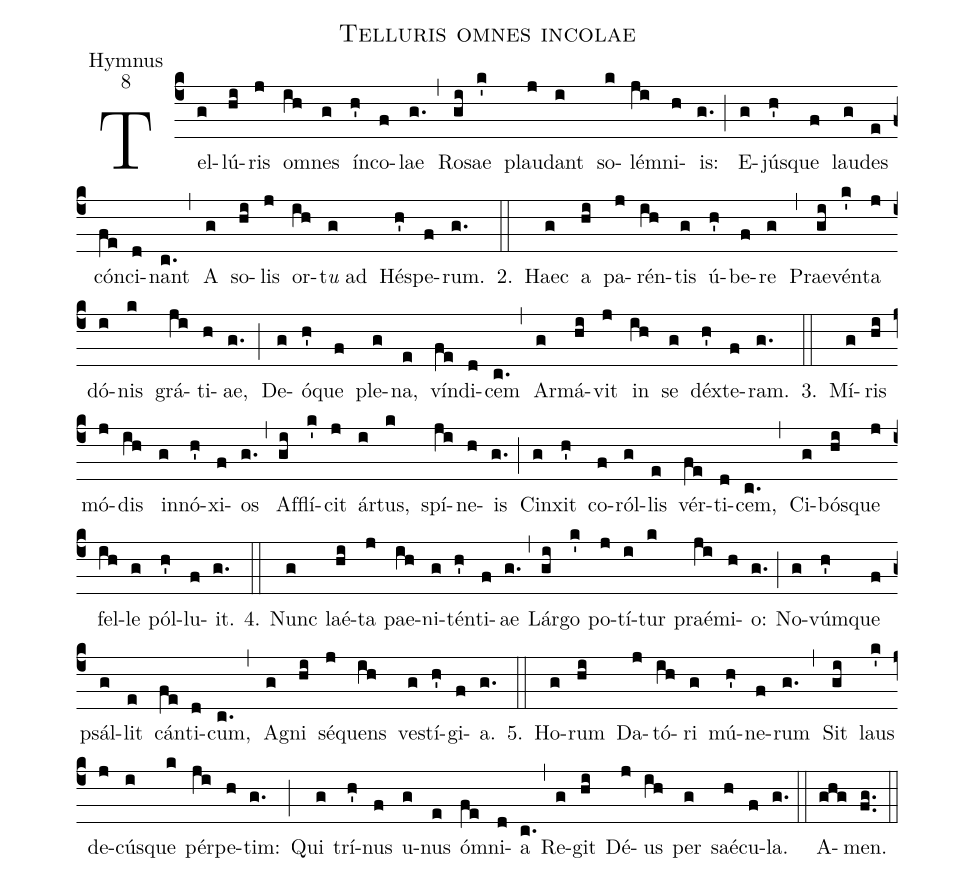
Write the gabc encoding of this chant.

name:Telluris omnes incolae;
office-part:Hymnus;
mode:8;
%%
(c4) Tel(g)lú(hi)ris(j) o(ih)mnes(g) ín(h')co(f)lae(g.) (,) Ro(gi)sae(k') plau(j)dant(i) so(k)lé(ji)mni(h)is:(g.) (;) E(g)jús(h')que(f) lau(g)des(e) cón(fe)ci(d)nant(c.) (,) A(g) so(hi)lis(j) or(ih)t<i>u</i> ad(g) Hé(h')spe(f)rum.(g.) 2.(::) Haec(g) a(hi) pa(j)rén(ih)tis(g) ú(h')be(f)re(g) (,) Prae(gi)vén(k')ta(j) dó(i)nis(k) grá(ji)ti(h)ae,(g.) (;) De(g)ó(h')que(f) ple(g)na,(e) vín(fe)di(d)cem(c.) (,) Ar(g)má(hi)vit(j) in(ih) se(g) déx(h')te(f)ram.(g.) 3.(::) Mí(g)ris(hi) mó(j)dis(ih) in(g)nó(h')xi(f)os(g.) (,) Af(gi)flí(k')cit(j) ár(i)tus,(k) spí(ji)ne(h)is(g.) (;) Cin(g)xit(h') co(f)ról(g)lis(e) vér(fe)ti(d)cem,(c.) (,) Ci(g)bó(hi)sque(j) fel(ih)le(g) pól(h')lu(f)it.(g.) 4.(::) Nunc(g) laé(hi)ta(j) pae(ih)ni(g)tén(h')ti(f)ae(g.) (,) Lár(gi)go(k') po(j)tí(i)tur(k) praé(ji)mi(h)o:(g.) (;) No(g)vúm(h')que(f) psál(g)lit(e) cán(fe)ti(d)cum,(c.) (,) A(g)gni(hi) sé(j)quens(ih) ve(g)stí(h')gi(f)a.(g.) 5.(::) Ho(g)rum(hi) Da(j)tó(ih)ri(g) mú(h')ne(f)rum(g.) (,) Sit(gi) laus(k') de(j)cús(i)que(k) pér(ji)pe(h)tim:(g.) (;) Qui(g) trí(h')nus(f) u(g)nus(e) ó(fe)mni(d)a(c.) (,) Re(g)git(hi) Dé(j)us(ih) per(g) saé(h)cu(f)la.(g.) (::) A(ghg)men.(f.g.) (::)
